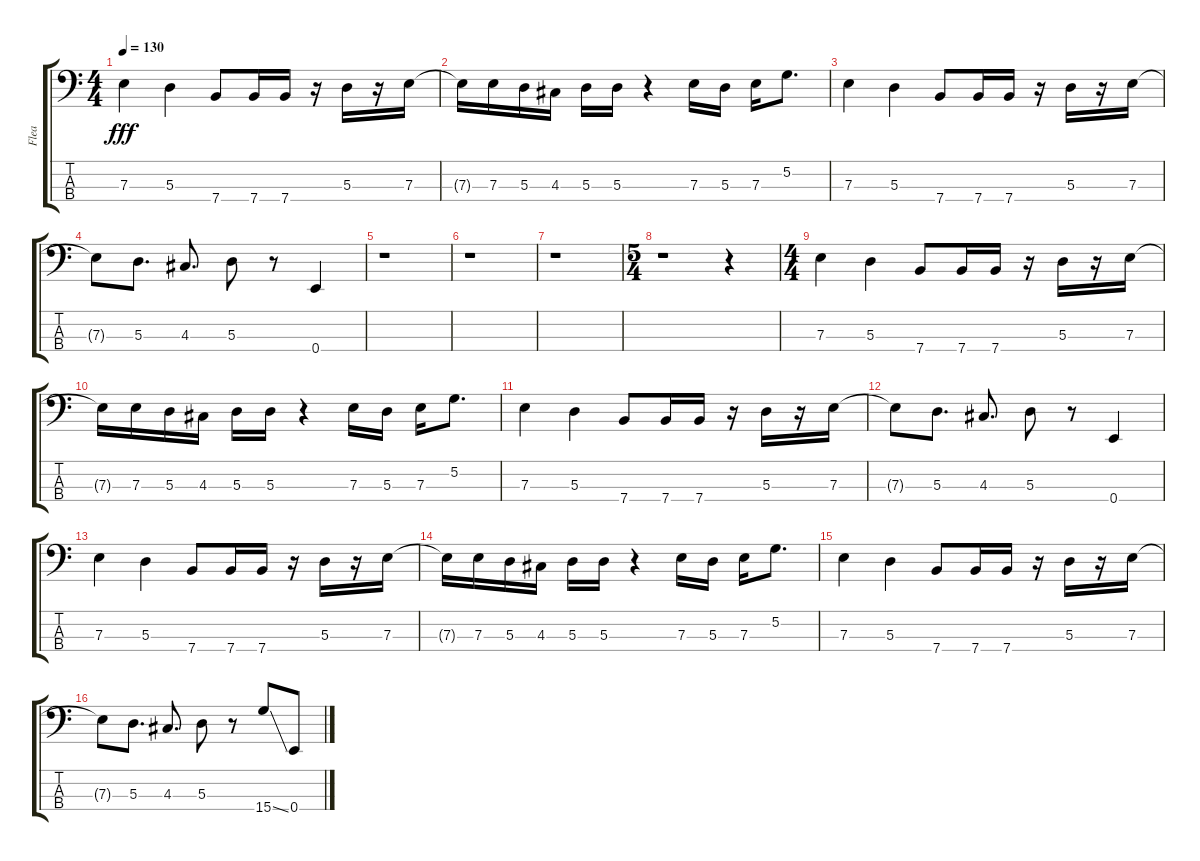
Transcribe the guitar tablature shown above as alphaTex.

\track ("Flea" "Flea") {instrument electricbassfinger}
\staff {score tabs}
\tuning (G2 D2 A1 E1) {hide}
\ts (4 4)
\tempo 130
\clef f4
\ks c
7.3.4{dy fff} 5.3.4 7.4.8 7.4.16 7.4.16 r.16 5.3.16 r.16 7.3.16 |
7.3{t}.16 7.3.16 5.3.16 4.3.16 5.3.16 5.3.16 r.4 7.3.16 5.3.16 7.3.16 5.2.8{d} |
7.3.4 5.3.4 7.4.8 7.4.16 7.4.16 r.16 5.3.16 r.16 7.3.16 |
7.3{t}.8 5.3.8{d} 4.3.8{d} 5.3.8 r.8 0.4.4 |
r.1 |
r.1 |
r.1 |
\ts (5 4)
r.1 r.4 |
\ts (4 4)
7.3.4 5.3.4 7.4.8 7.4.16 7.4.16 r.16 5.3.16 r.16 7.3.16 |
7.3{t}.16 7.3.16 5.3.16 4.3.16 5.3.16 5.3.16 r.4 7.3.16 5.3.16 7.3.16 5.2.8{d} |
7.3.4 5.3.4 7.4.8 7.4.16 7.4.16 r.16 5.3.16 r.16 7.3.16 |
7.3{t}.8 5.3.8{d} 4.3.8{d} 5.3.8 r.8 0.4.4 |
7.3.4 5.3.4 7.4.8 7.4.16 7.4.16 r.16 5.3.16 r.16 7.3.16 |
7.3{t}.16 7.3.16 5.3.16 4.3.16 5.3.16 5.3.16 r.4 7.3.16 5.3.16 7.3.16 5.2.8{d} |
7.3.4 5.3.4 7.4.8 7.4.16 7.4.16 r.16 5.3.16 r.16 7.3.16 |
7.3{t}.8 5.3.8{d} 4.3.8{d} 5.3.8 r.8 15.4{ss}.8 0.4.8
